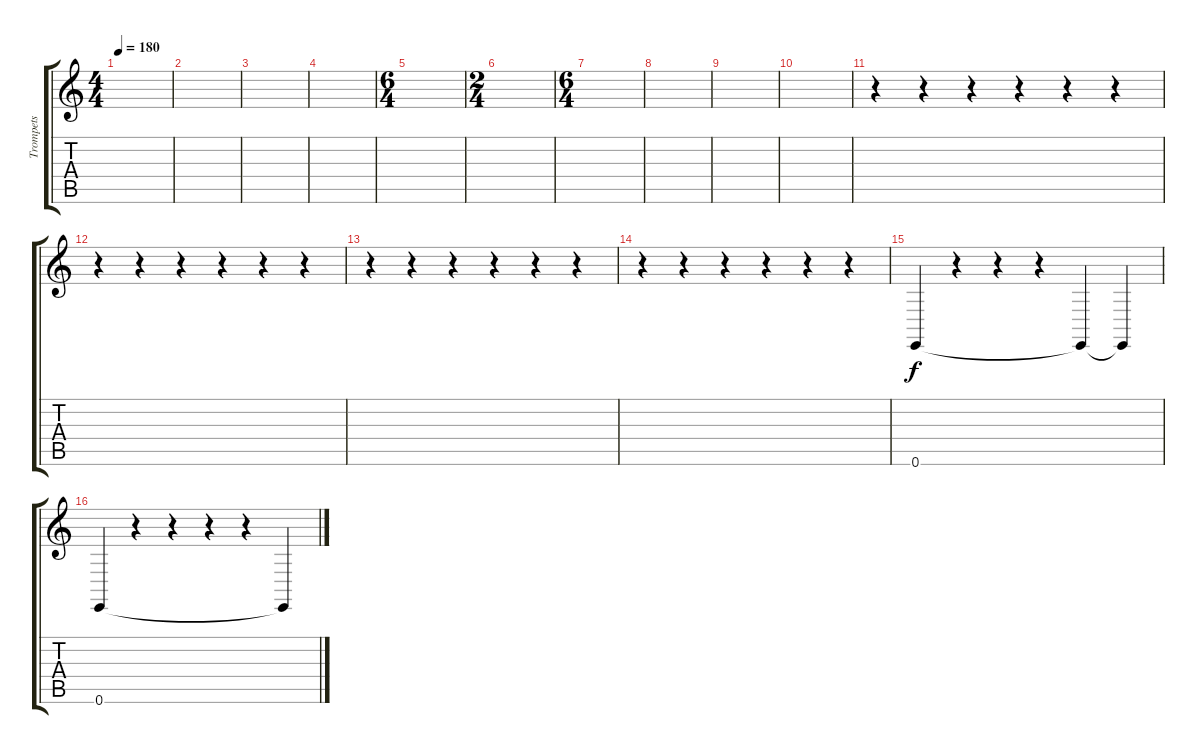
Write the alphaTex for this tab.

\track ("Trompets" "Trompets") {instrument trumpet}
\staff {score tabs}
\tuning (E4 B3 G3 D3 A2 E2) {hide}
\ts (4 4)
\tempo 180
\clef g2
\ks c
|
|
|
|
\ts (6 4)
|
\ts (2 4)
|
\ts (6 4)
|
|
|
|
r.4 r.4 r.4 r.4 r.4 r.4 |
r.4 r.4 r.4 r.4 r.4 r.4 |
r.4 r.4 r.4 r.4 r.4 r.4 |
r.4 r.4 r.4 r.4 r.4 r.4 |
0.6.4 r.4 r.4 r.4 0.6{t}.4 0.6{t}.4 |
0.6.4 r.4 r.4 r.4 r.4 0.6{t}.4
